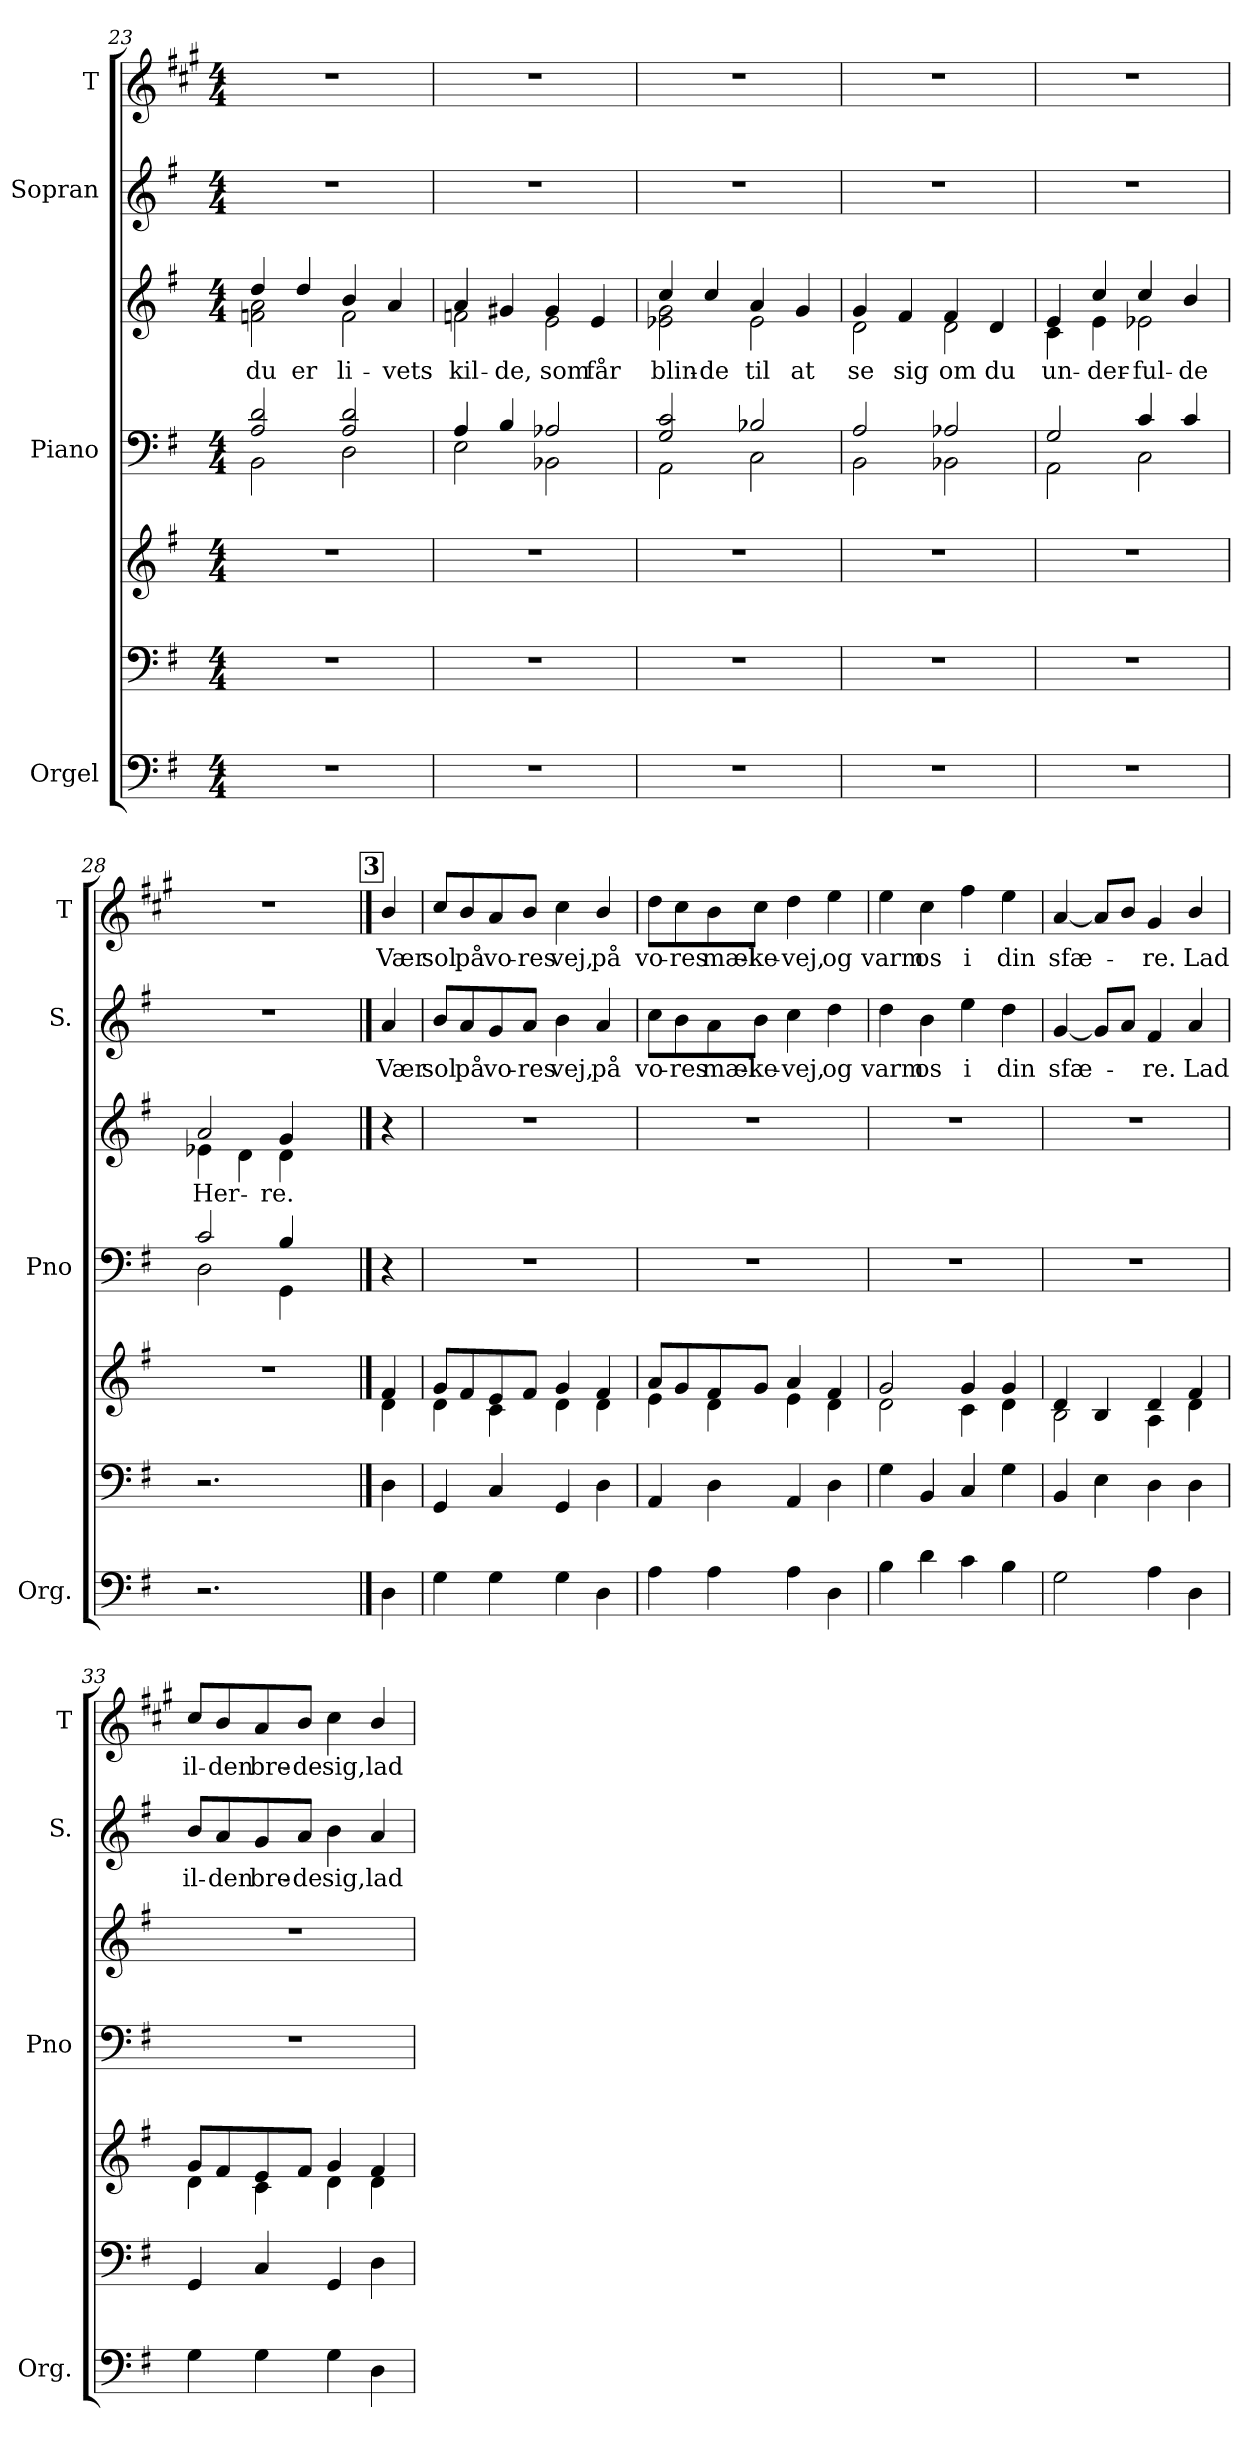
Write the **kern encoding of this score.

**kern	**kern	**kern	**kern	**kern	**text	**kern	**text	**kern	**text
*part4	*part4	*part4	*part3	*part3	*part3	*part2	*part2	*part1	*part1
*staff7	*staff6	*staff5	*staff4	*staff3	*staff3	*staff2	*staff2	*staff1	*staff1
*I"Orgel	*	*	*I"Piano	*	*	*I"Sopran	*	*I"T	*
*I'Org.	*	*	*I'Pno	*	*	*I'S.	*	*I'T	*
*clefF4	*clefF4	*clefG2	*clefF4	*clefG2	*	*clefG2	*	*clefG2	*
*	*	*	*	*	*	*	*	*ITrd1c2	*
*k[f#]	*k[f#]	*k[f#]	*k[f#]	*k[f#]	*	*k[f#]	*	*k[f#]	*
*M4/4	*M4/4	*M4/4	*M4/4	*M4/4	*	*M4/4	*	*M4/4	*
=23	=23	=23	=23	=23	=23	=23	=23	=23	=23
*	*	*	*^	*	*	*	*	*	*
!	!	!	!	!	!	!LO:LY:b	!	!	!	!
*	*	*	*	*	*^	*	*	*	*	*
1r	1r	1r	2A/ 2d/	2BB\	4dd/	2fn\ 2a\	du	1r	.	1r	.
!	!	!	!	!	!	!	!LO:LY:b	!	!	!	!
.	.	.	.	.	4dd/	.	er	.	.	.	.
!	!	!	!	!	!	!	!LO:LY:b	!	!	!	!
.	.	.	2A/ 2d/	2D\	4b/	2f\	li-	.	.	.	.
!	!	!	!	!	!	!	!LO:LY:b	!	!	!	!
.	.	.	.	.	4a/	.	-vets	.	.	.	.
!!LO:LB:g=z
=24	=24	=24	=24	=24	=24	=24	=24	=24	=24	=24	=24
!	!	!	!	!	!	!	!LO:LY:b	!	!	!	!
1r	1r	1r	4A/	2E\	4a/	2fn\	kil-	1r	.	1r	.
!	!	!	!	!	!	!	!LO:LY:b	!	!	!	!
.	.	.	4B/	.	4g#X/	.	-de,	.	.	.	.
!	!	!	!	!	!	!	!LO:LY:b	!	!	!	!
.	.	.	2A-X/	2BB-X\	4g#/	2e\	som	.	.	.	.
!	!	!	!	!	!	!	!LO:LY:b	!	!	!	!
.	.	.	.	.	4e/	.	får	.	.	.	.
=25	=25	=25	=25	=25	=25	=25	=25	=25	=25	=25	=25
!	!	!	!	!	!	!	!LO:LY:b	!	!	!	!
1r	1r	1r	2G/ 2c/	2AA\	4cc/	2e-X\ 2g\	blin-	1r	.	1r	.
!	!	!	!	!	!	!	!LO:LY:b	!	!	!	!
.	.	.	.	.	4cc/	.	-de	.	.	.	.
!	!	!	!	!	!	!	!LO:LY:b	!	!	!	!
.	.	.	2B-X/	2C\	4a/	2e-\	til	.	.	.	.
!	!	!	!	!	!	!	!LO:LY:b	!	!	!	!
.	.	.	.	.	4g/	.	at	.	.	.	.
=26	=26	=26	=26	=26	=26	=26	=26	=26	=26	=26	=26
!	!	!	!	!	!	!	!LO:LY:b	!	!	!	!
1r	1r	1r	2A/	2BB\	4g/	2d\	se	1r	.	1r	.
!	!	!	!	!	!	!	!LO:LY:b	!	!	!	!
.	.	.	.	.	4f#/	.	sig	.	.	.	.
!	!	!	!	!	!	!	!LO:LY:b	!	!	!	!
.	.	.	2A-X/	2BB-X\	4f#/	2d\	om	.	.	.	.
!	!	!	!	!	!	!	!LO:LY:b	!	!	!	!
.	.	.	.	.	4d/	.	du	.	.	.	.
=27	=27	=27	=27	=27	=27	=27	=27	=27	=27	=27	=27
!	!	!	!	!	!	!	!LO:LY:b	!	!	!	!
1r	1r	1r	2G/	2AA\	4e/	4c\	un-	1r	.	1r	.
!	!	!	!	!	!	!	!LO:LY:b	!	!	!	!
.	.	.	.	.	4cc/	4e\	-der-	.	.	.	.
!	!	!	!	!	!	!	!LO:LY:b	!	!	!	!
.	.	.	4c/	2C\	4cc/	2e-X\	-ful-	.	.	.	.
!	!	!	!	!	!	!	!LO:LY:b	!	!	!	!
.	.	.	4c/	.	4b/	.	-de	.	.	.	.
=28	=28	=28	=28	=28	=28	=28	=28	=28	=28	=28	=28
!	!	!	!	!	!	!	!LO:LY:b	!	!	!	!
2.r	2.r	1r	2c/	2D\	2a/	4e-X\	Her-	1r	.	1r	.
.	.	.	.	.	.	4d\	.	.	.	.	.
!	!	!	!	!	!	!	!LO:LY:b	!	!	!	!
.	.	.	4B/	4GG\	4g/	4d\	-re.	.	.	.	.
4ryy	4ryy	.	4ryy	4ryy	4ryy	4ryy	.	.	.	.	.
!!LO:PB:g=z
!!LO:REH:place=s1:a:B:fs=14:t=3
==28X2	==28X2	==28X2	==28X2	==28X2	==28X2	==28X2	==28X2	==28X2	==28X2	==28X2	==28X2
*	*	*^	*	*	*	*	*	*	*	*	*
!	!	!	!	!	!	!	!	!	!	!LO:LY:b	!	!LO:LY:b
*	*	*	*	*v	*v	*	*	*	*	*	*	*
*	*	*	*	*	*v	*v	*	*	*	*	*
4D\	4D\	4f#/	4d\	4r	4r	.	4a/	Vær	4a/	Vær
=29	=29	=29	=29	=29	=29	=29	=29	=29	=29	=29
!	!	!	!	!	!	!	!	!LO:LY:b	!	!LO:LY:b
4G\	4GG/	8g/L	4d\	1r	1r	.	8b/L	sol	8b/L	sol
!	!	!	!	!	!	!	!	!LO:LY:b	!	!LO:LY:b
.	.	8f#/	.	.	.	.	8a/	på	8a/	på
!	!	!	!	!	!	!	!	!LO:LY:b	!	!LO:LY:b
4G\	4C/	8e/	4c\	.	.	.	8g/	vo-	8g/	vo-
!	!	!	!	!	!	!	!	!LO:LY:b	!	!LO:LY:b
.	.	8f#/J	.	.	.	.	8a/J	-res	8a/J	-res
!	!	!	!	!	!	!	!	!LO:LY:b	!	!LO:LY:b
4G\	4GG/	4g/	4d\	.	.	.	4b\	vej,	4b\	vej,
!	!	!	!	!	!	!	!	!LO:LY:b	!	!LO:LY:b
4D\	4D\	4f#/	4d\	.	.	.	4a/	på	4a/	på
=30	=30	=30	=30	=30	=30	=30	=30	=30	=30	=30
!	!	!	!	!	!	!	!	!LO:LY:b	!	!LO:LY:b
4A\	4AA/	8a/L	4e\	1r	1r	.	8cc\L	vo-	8cc\L	vo-
!	!	!	!	!	!	!	!	!LO:LY:b	!	!LO:LY:b
.	.	8g/	.	.	.	.	8b\	-res	8b\	-res
!	!	!	!	!	!	!	!	!LO:LY:b	!	!LO:LY:b
4A\	4D\	8f#/	4d\	.	.	.	8a\	mæl-	8a\	mæl-
!	!	!	!	!	!	!	!	!LO:LY:b	!	!LO:LY:b
.	.	8g/J	.	.	.	.	8b\J	-ke-	8b\J	-ke-
!	!	!	!	!	!	!	!	!LO:LY:b	!	!LO:LY:b
4A\	4AA/	4a/	4e\	.	.	.	4cc\	-vej,	4cc\	-vej,
!	!	!	!	!	!	!	!	!LO:LY:b	!	!LO:LY:b
4D\	4D\	4f#/	4d\	.	.	.	4dd\	og	4dd\	og
=31	=31	=31	=31	=31	=31	=31	=31	=31	=31	=31
!	!	!	!	!	!	!	!	!LO:LY:b	!	!LO:LY:b
4B\	4G\	2g/	2d\	1r	1r	.	4dd\	varm	4dd\	varm
!	!	!	!	!	!	!	!	!LO:LY:b	!	!LO:LY:b
4d\	4BB/	.	.	.	.	.	4b\	os	4b\	os
!	!	!	!	!	!	!	!	!LO:LY:b	!	!LO:LY:b
4c\	4C/	4g/	4c\	.	.	.	4ee\	i	4ee\	i
!	!	!	!	!	!	!	!	!LO:LY:b	!	!LO:LY:b
4B\	4G\	4g/	4d\	.	.	.	4dd\	din	4dd\	din
=32	=32	=32	=32	=32	=32	=32	=32	=32	=32	=32
!	!	!	!	!	!	!	!	!LO:LY:b	!	!LO:LY:b
2G\	4BB/	4d/	2B\	1r	1r	.	[4g/	sfæ-	[4g/	sfæ-
.	4E\	4B/	.	.	.	.	8g/L]	.	8g/L]	.
.	.	.	.	.	.	.	8a/J	.	8a/J	.
!	!	!	!	!	!	!	!	!LO:LY:b	!	!LO:LY:b
4A\	4D\	4d/	4A\	.	.	.	4f#/	-re.	4f#/	-re.
!	!	!	!	!	!	!	!	!LO:LY:b	!	!LO:LY:b
4D\	4D\	4f#/	4d\	.	.	.	4a/	Lad	4a/	Lad
=33	=33	=33	=33	=33	=33	=33	=33	=33	=33	=33
!	!	!	!	!	!	!	!	!LO:LY:b	!	!LO:LY:b
4G\	4GG/	8g/L	4d\	1r	1r	.	8b/L	il-	8b/L	il-
!	!	!	!	!	!	!	!	!LO:LY:b	!	!LO:LY:b
.	.	8f#/	.	.	.	.	8a/	-den	8a/	-den
!	!	!	!	!	!	!	!	!LO:LY:b	!	!LO:LY:b
4G\	4C/	8e/	4c\	.	.	.	8g/	bre-	8g/	bre-
!	!	!	!	!	!	!	!	!LO:LY:b	!	!LO:LY:b
.	.	8f#/J	.	.	.	.	8a/J	-de	8a/J	-de
!	!	!	!	!	!	!	!	!LO:LY:b	!	!LO:LY:b
4G\	4GG/	4g/	4d\	.	.	.	4b\	sig,	4b\	sig,
!	!	!	!	!	!	!	!	!LO:LY:b	!	!LO:LY:b
4D\	4D\	4f#/	4d\	.	.	.	4a/	lad	4a/	lad
*	*	*v	*v	*	*	*	*	*	*	*
=	=	=	=	=	=	=	=	=	=
*-	*-	*-	*-	*-	*-	*-	*-	*-	*-
